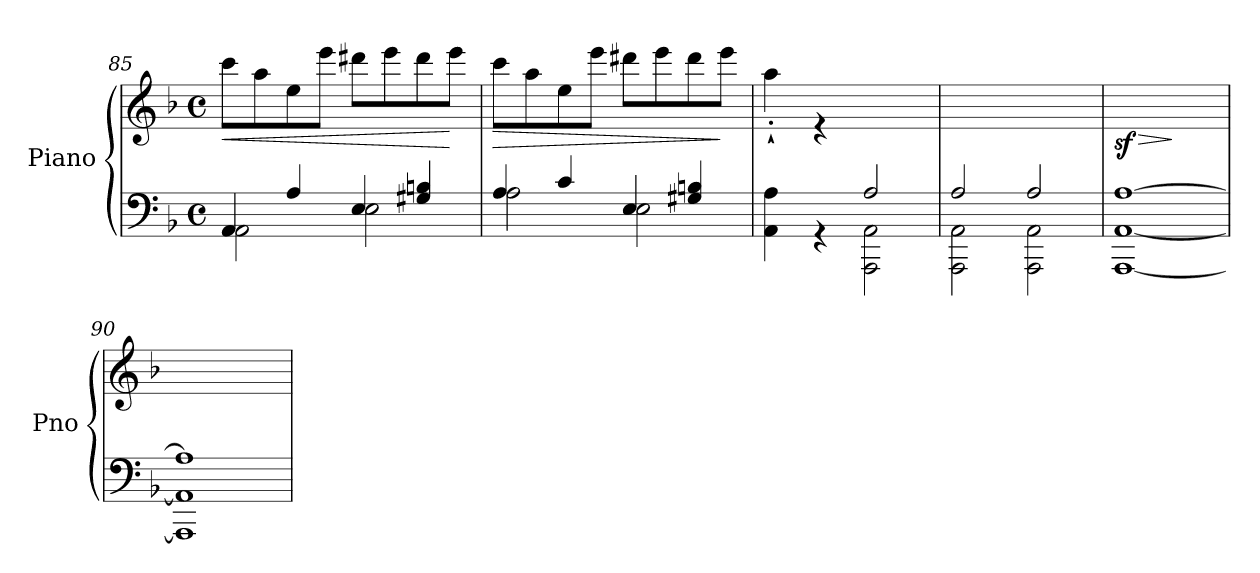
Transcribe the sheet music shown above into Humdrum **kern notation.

**kern	**kern	**dynam
*part1	*part1	*part1
*staff2	*staff1	*staff1/2
*I"Piano	*	*
*I'Pno	*	*
*clefF4	*clefG2	*
*k[b-]	*k[b-]	*
*M4/4	*M4/4	*
*met(c)	*met(c)	*
=85	=85	=85
*^	*	*
*	*^	*	*
!	!	!	!	!LO:HP:b
*	*	*	*^	*
1ryy	4AA/	2AA\	1ryy	8ccc\L	<
.	.	.	.	8aa\	.
.	4A/	.	.	8ee\	.
.	.	.	.	8eee\J	.
.	4E/	2E\	.	8ddd#X\L	.
.	.	.	.	8eee\	.
.	4G#X/ 4Bn/	.	.	8ddd#\	.
.	.	.	.	8eee\J	[
!!LO:LB:g=z	!!
=86	=86	=86	=86	=86	=86
!	!	!	!	!	!LO:HP:b
1ryy	4A/	2A\	1ryy	8ccc\L	>
.	.	.	.	8aa\	.
.	4c/	.	.	8ee\	.
.	.	.	.	8eee\J	.
.	4E/	2E\	.	8ddd#X\L	.
.	.	.	.	8eee\	.
.	4G#X/ 4Bn/	.	.	8ddd#\	.
.	.	.	.	8eee\J	]
=87	=87	=87	=87	=87	=87
1ryy	4AA\ 4A\	2ryy	1ryy	4aa'`\	.
.	4r	.	.	4r	.
!	!	!	!	!	!LO:DY:b
!	!	!	!	!	!LO:DY:n=1:b
.	2AAA\ 2AA\	2A/	.	2ryy	p other-dynamics
*	*	*	*v	*v	*
=88	=88	=88	=88	=88
1ryy	2AAA\ 2AA\	2A/	1ryy	.
.	2AAA\ 2AA\	2A/	.	.
=89	=89	=89	=89	=89
!	!	!	!	!LO:HP:b
!	!	!	!	!LO:DY:n=1:b
1ryy	[1AAA [1AA	[1A	1ryy	> sf
*v	*v	*v	*	*
.	.	]
=90	=90	=90
*^	*	*
*	*^	*	*
1ryy	1AAA] 1AA]	1A]	1ryy	.
*v	*v	*v	*	*
=	=	=
*-	*-	*-
